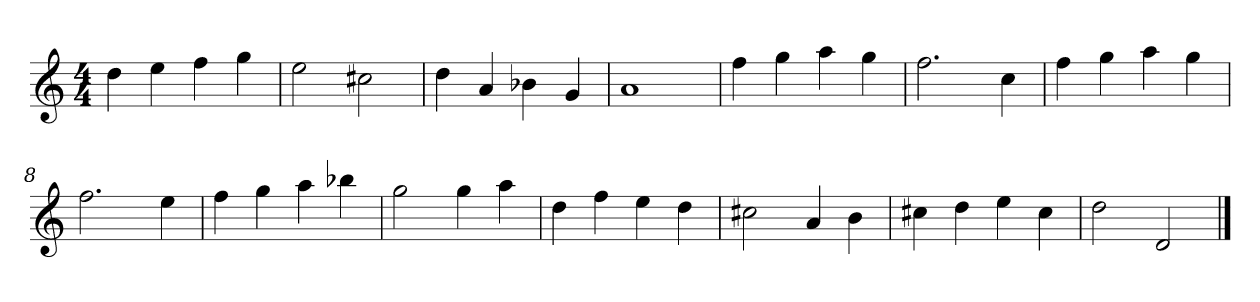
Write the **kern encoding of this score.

**kern
*part1
*staff1
*k[]
*M4/4
*MM120
=1
4dd
4ee
4ff
4gg
=2
2ee
2cc#X
=3
4dd
4a
4b-X
4g
=4
1a
=5
4ff
4gg
4aa
4gg
=6
2.ff
4cc
=7
4ff
4gg
4aa
4gg
=8
2.ff
4ee
=9
4ff
4gg
4aa
4bb-X
=10
2gg
4gg
4aa
=11
4dd
4ff
4ee
4dd
=12
2cc#X
4a
4b
=13
4cc#X
4dd
4ee
4cc#
=14
2dd
2d
==
*-
